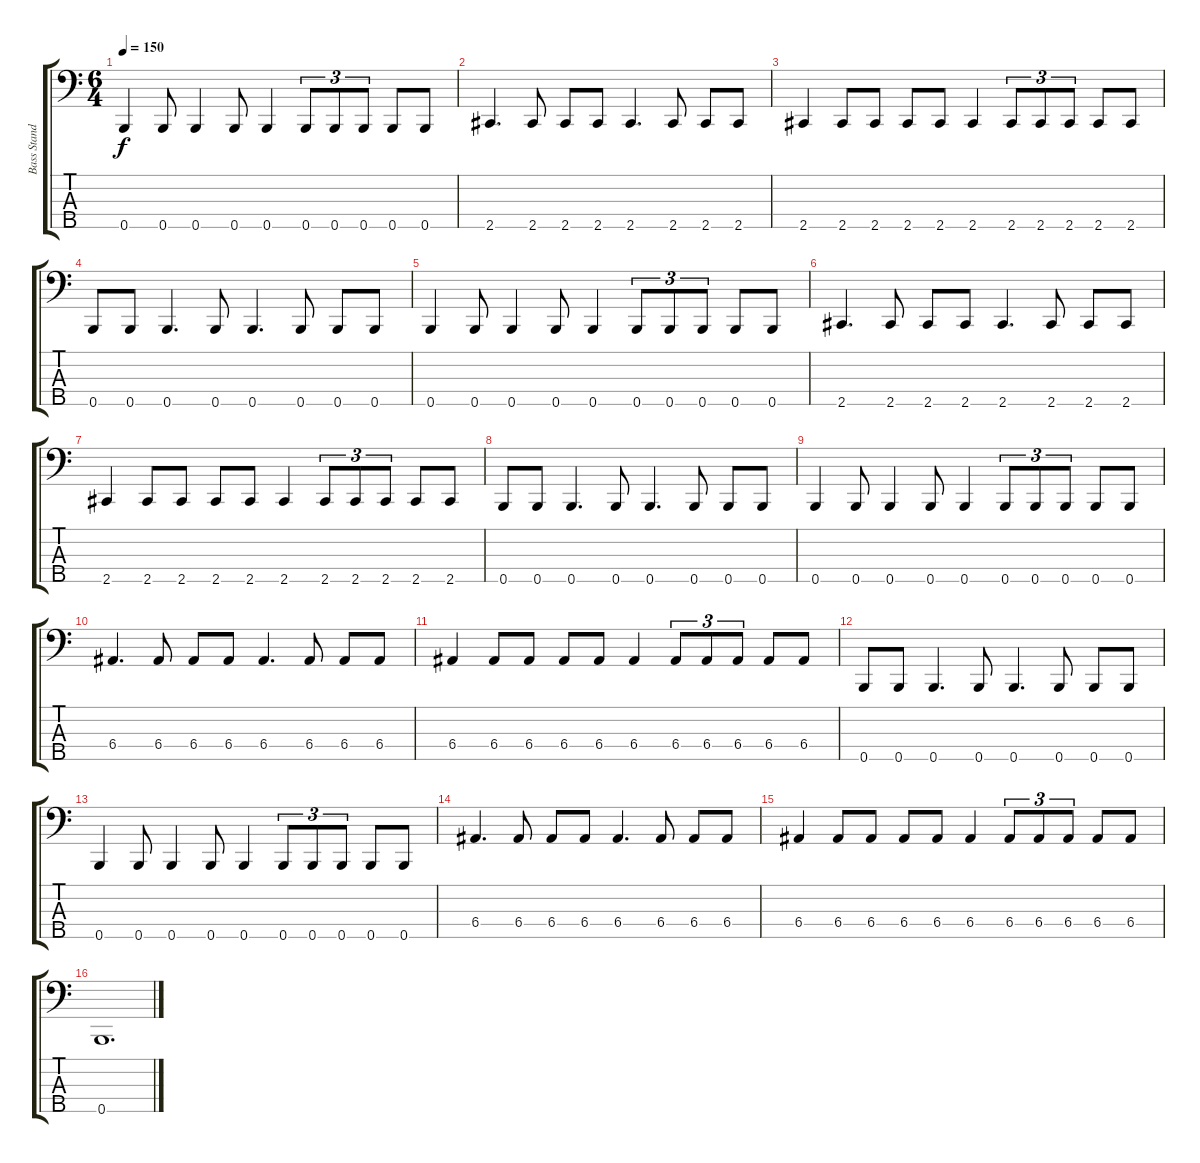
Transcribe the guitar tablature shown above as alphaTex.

\track ("Bass Standard" "Bass Stand") {instrument electricbasspick}
\staff {score tabs}
\tuning (G2 D2 A1 E1 B0) {hide}
\ts (6 4)
\tempo 150
\clef f4
\ks c
0.5.4{dy f} 0.5.8 0.5.4 0.5.8 0.5.4 0.5.8{tu (3 2)} 0.5.8{tu (3 2)} 0.5.8{tu (3 2)} 0.5.8 0.5.8 |
2.5.4{d} 2.5.8 2.5.8 2.5.8 2.5.4{d} 2.5.8 2.5.8 2.5.8 |
2.5.4 2.5.8 2.5.8 2.5.8 2.5.8 2.5.4 2.5.8{tu (3 2)} 2.5.8{tu (3 2)} 2.5.8{tu (3 2)} 2.5.8 2.5.8 |
0.5.8 0.5.8 0.5.4{d} 0.5.8 0.5.4{d} 0.5.8 0.5.8 0.5.8 |
0.5.4 0.5.8 0.5.4 0.5.8 0.5.4 0.5.8{tu (3 2)} 0.5.8{tu (3 2)} 0.5.8{tu (3 2)} 0.5.8 0.5.8 |
2.5.4{d} 2.5.8 2.5.8 2.5.8 2.5.4{d} 2.5.8 2.5.8 2.5.8 |
2.5.4 2.5.8 2.5.8 2.5.8 2.5.8 2.5.4 2.5.8{tu (3 2)} 2.5.8{tu (3 2)} 2.5.8{tu (3 2)} 2.5.8 2.5.8 |
0.5.8 0.5.8 0.5.4{d} 0.5.8 0.5.4{d} 0.5.8 0.5.8 0.5.8 |
0.5.4 0.5.8 0.5.4 0.5.8 0.5.4 0.5.8{tu (3 2)} 0.5.8{tu (3 2)} 0.5.8{tu (3 2)} 0.5.8 0.5.8 |
6.4.4{d} 6.4.8 6.4.8 6.4.8 6.4.4{d} 6.4.8 6.4.8 6.4.8 |
6.4.4 6.4.8 6.4.8 6.4.8 6.4.8 6.4.4 6.4.8{tu (3 2)} 6.4.8{tu (3 2)} 6.4.8{tu (3 2)} 6.4.8 6.4.8 |
0.5.8 0.5.8 0.5.4{d} 0.5.8 0.5.4{d} 0.5.8 0.5.8 0.5.8 |
0.5.4 0.5.8 0.5.4 0.5.8 0.5.4 0.5.8{tu (3 2)} 0.5.8{tu (3 2)} 0.5.8{tu (3 2)} 0.5.8 0.5.8 |
6.4.4{d} 6.4.8 6.4.8 6.4.8 6.4.4{d} 6.4.8 6.4.8 6.4.8 |
6.4.4 6.4.8 6.4.8 6.4.8 6.4.8 6.4.4 6.4.8{tu (3 2)} 6.4.8{tu (3 2)} 6.4.8{tu (3 2)} 6.4.8 6.4.8 |
0.5.1{d}
